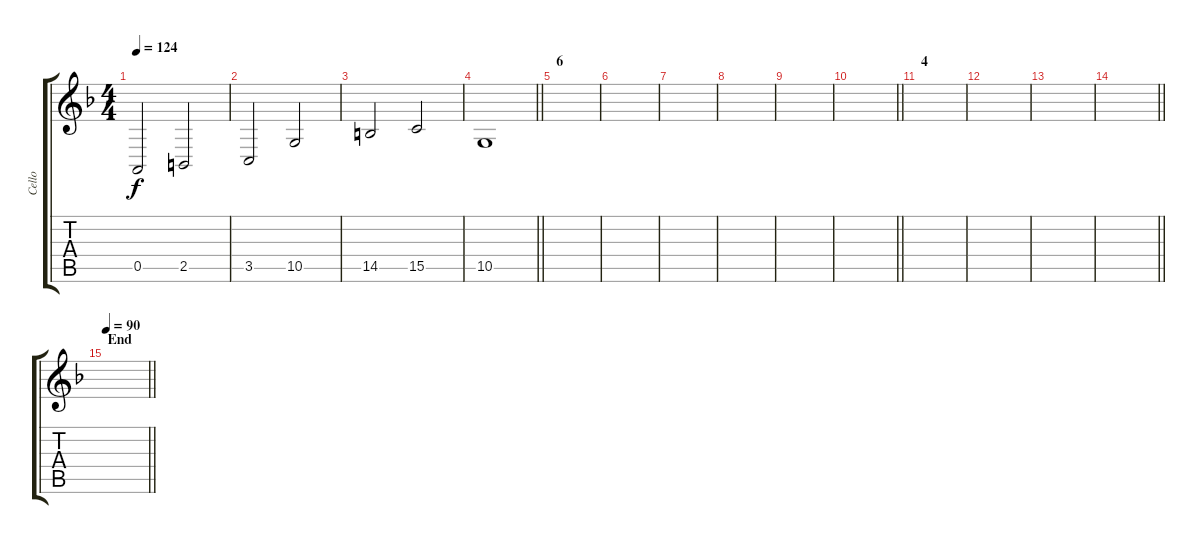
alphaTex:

\track ("Cello" "Cello") {instrument cello}
\staff {score tabs}
\tuning (E4 B3 G3 D3 A2 E2) {hide}
\ts (4 4)
\tempo 124
\clef g2
\ks f
0.5.2{dy f} 2.5.2 |
3.5.2 10.5.2 |
14.5.2 15.5.2 |
\barLineRight lightlight
10.5.1 |
\section ("" "6")
|
|
|
|
|
\barLineRight lightlight
|
\section ("" "4")
|
|
|
\barLineRight lightlight
|
\section ("" "End")
\tempo 90
\barLineRight lightlight
